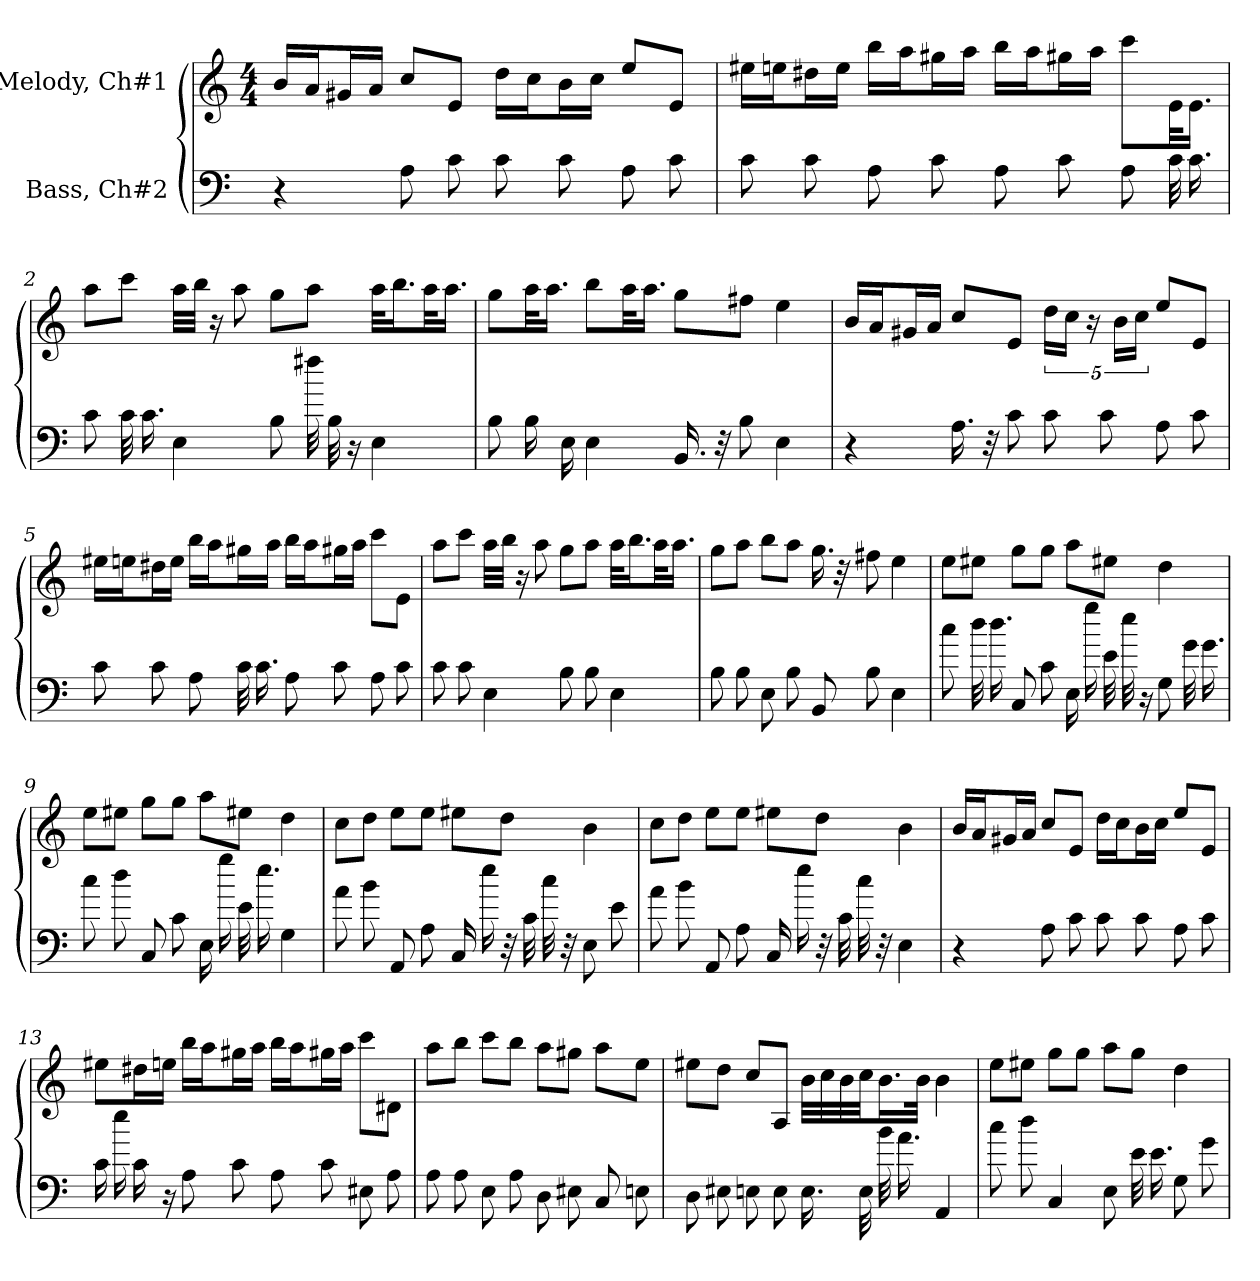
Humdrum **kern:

**kern	**kern
*part2	*part1
*staff2	*staff1
*I"Bass, Ch#2	*I"Melody, Ch#1
*clefF4	*
*	*M4/4
*MM132	*MM132
=	=
4r	16bLL
.	16aJ
.	16g#XL
.	16aJJ
8A	8ccL
8c	8eJ
8c	16ddLL
.	16ccJ
8c	16bL
.	16ccJJ
8A	8eeL
8c	8eJ
=1	=1
8c	16ee#XLL
.	16eeJ
8c	16dd#XL
.	16eeJJ
8A	16bbLL
.	16aaJ
8c	16gg#XL
.	16aaJJ
8A	16bbLL
.	16aaJ
8c	16gg#XL
.	16aaJJ
8A	8cccL
32c	32eKL
16.c	16.eJJ
=2	=2
8c	8aaL
32c	8cccJ
16.c	.
4E	32aaLLL
.	32bbJJJ
.	16r
.	8aa
8B	8ggL
32ff#X	8aaJ
32B	.
16r	.
4E	32aaKLL
.	16.bbJ
.	32aaKL
.	16.aaJJ
=3	=3
8B	8ggL
16B	32aaKL
.	16.aaJJ
16E	.
4E	8bbL
.	32aaKL
.	16.aaJJ
16.BB	8ggL
32r	.
8B	8ff#XJ
4E	4ee
=4	=4
4r	16bLL
.	16aJ
.	16g#XL
.	16aJJ
16.A	8ccL
32r	.
8c	8eJ
8c	20ddLL
.	20ccJJ
.	20r
8c	.
.	20bLL
.	20ccJJ
8A	8eeL
8c	8eJ
=5	=5
8c	16ee#XLL
.	16eeJ
8c	16dd#XL
.	16eeJJ
8A	16bbLL
.	16aaJ
32c	16gg#XL
16.c	.
.	16aaJJ
8A	16bbLL
.	16aaJ
8c	16gg#XL
.	16aaJJ
8A	8cccL
8c	8eJ
=6	=6
8c	8aaL
8c	8cccJ
4E	32aaLLL
.	32bbJJJ
.	16r
.	8aa
8B	8ggL
8B	8aaJ
4E	32aaKLL
.	16.bbJ
.	32aaKL
.	16.aaJJ
=7	=7
8B	8ggL
8B	8aaJ
8E	8bbL
8B	8aaJ
8BB	16.gg
.	32r
8B	8ff#X
4E	4ee
=8	=8
8cc	8eeL
32dd	8ee#XJ
16.dd	.
8C	8ggL
8c	8ggJ
16E	8aaL
16gg	.
32e	8ee#XJ
32ee	.
16r	.
8G	4dd
32g	.
16.g	.
=9	=9
8cc	8eeL
8dd	8ee#XJ
8C	8ggL
8c	8ggJ
16E	8aaL
16gg	.
32e	8ee#XJ
16.ee	.
4G	4dd
=10	=10
8a	8ccL
8b	8ddJ
8AA	8eeL
8A	8eeJ
16C	8ee#XL
16ee	.
32r	8ddJ
32c	.
32cc	.
32r	.
8E	4b
8e	.
=11	=11
8a	8ccL
8b	8ddJ
8AA	8eeL
8A	8eeJ
16C	8ee#XL
16ee	.
32r	8ddJ
32c	.
32cc	.
32r	.
4E	4b
=12	=12
4r	16bLL
.	16aJ
.	16g#XL
.	16aJJ
8A	8ccL
8c	8eJ
8c	16ddLL
.	16ccJ
8c	16bL
.	16ccJJ
8A	8eeL
8c	8eJ
=13	=13
16c	8ee#XL
16ee	.
16c	16dd#XL
16r	16eeJJ
8A	16bbLL
.	16aaJ
8c	16gg#XL
.	16aaJJ
8A	16bbLL
.	16aaJ
8c	16gg#XL
.	16aaJJ
8E#X	8cccL
8A	8d#XJ
=14	=14
8A	8aaL
8A	8bbJ
8E	8cccL
8A	8bbJ
8D	8aaL
8E#X	8gg#XJ
8C	8aaL
8E	8eeJ
=15	=15
8D	8ee#XL
8E#X	8ddJ
8E	8ccL
8E	8AJ
16.E	32bLLL
.	32cc
.	32b
32E	32ccJJ
32b	16.bL
16.a	.
.	32bJJk
4AA	4b
=16	=16
8cc	8eeL
8dd	8ee#XJ
4C	8ggL
.	8ggJ
8E	8aaL
32e	8ggJ
16.e	.
8G	4dd
8g	.
=	=
*-	*-
